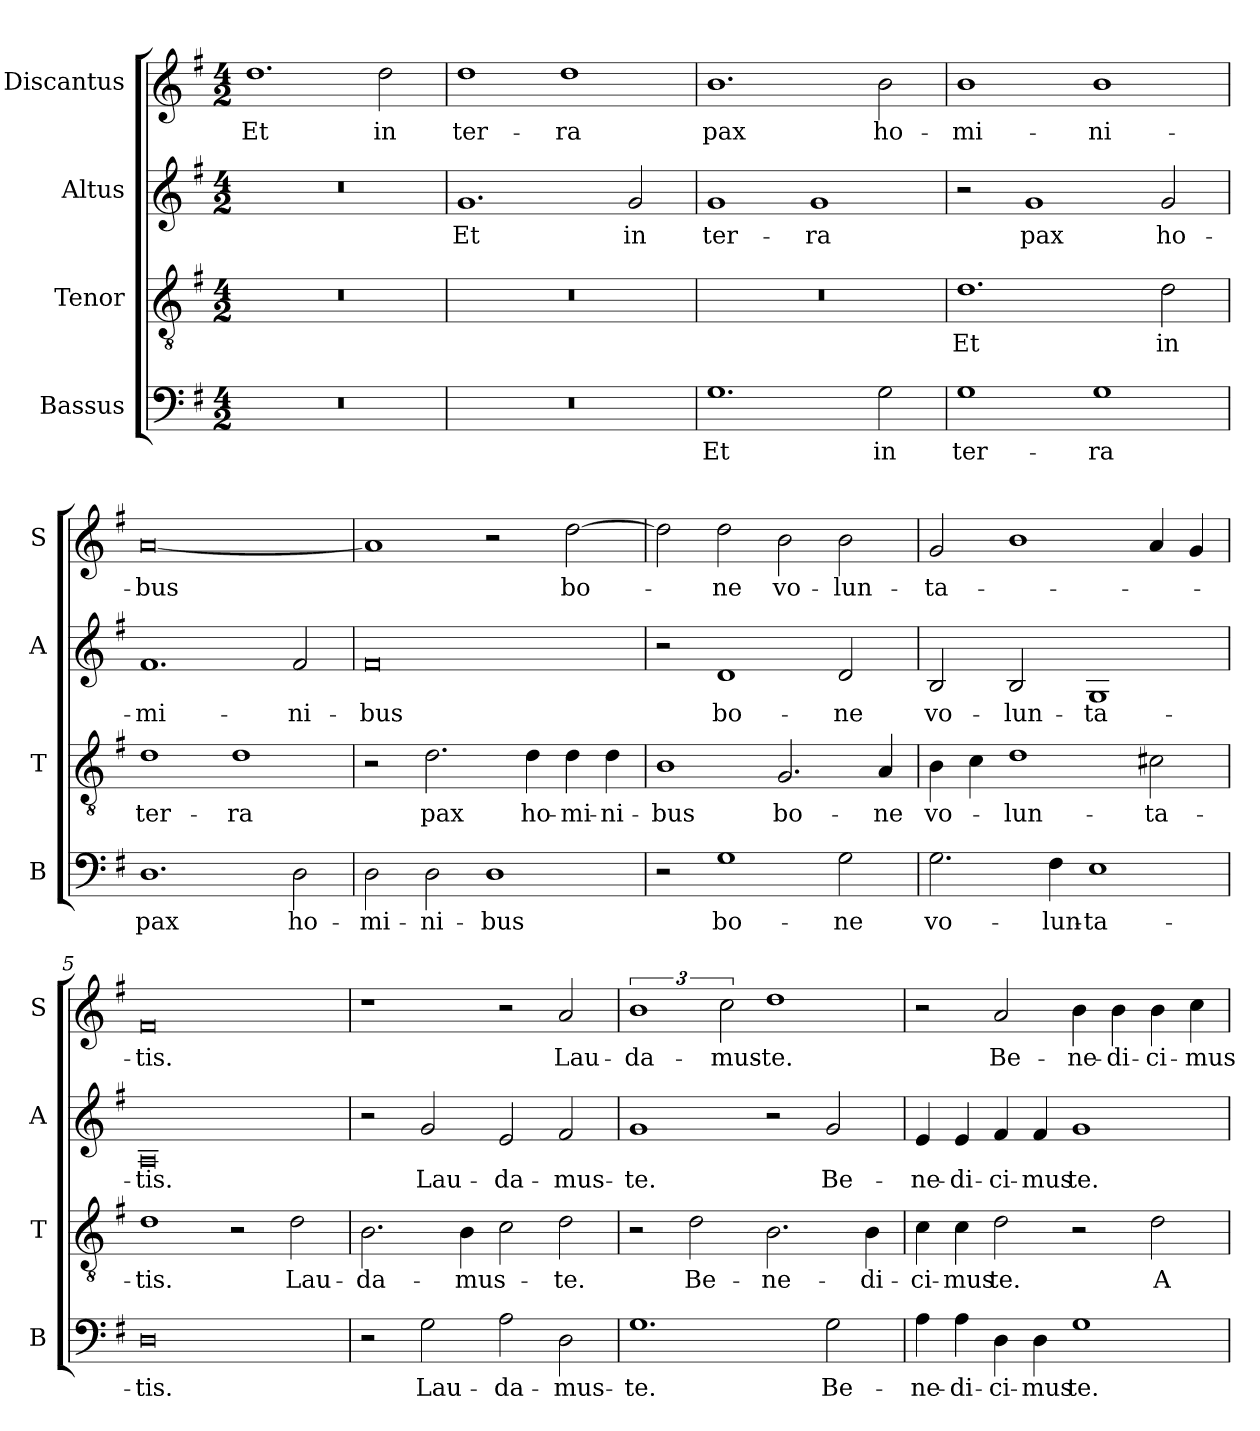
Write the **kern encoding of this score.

**kern	**text	**kern	**text	**kern	**text	**kern	**text
*part4	*part4	*part3	*part3	*part2	*part2	*part1	*part1
*staff4	*staff4	*staff3	*staff3	*staff2	*staff2	*staff1	*staff1
*I"Bassus	*	*I"Tenor	*	*I"Altus	*	*I"Discantus	*
*I'B	*	*I'T	*	*I'A	*	*I'S	*
*clefF4	*	*clefGv2	*	*clefG2	*	*clefG2	*
*k[f#]	*	*k[f#]	*	*k[f#]	*	*k[f#]	*
*G:	*	*G:	*	*G:	*	*G:	*
*M4/2	*	*M4/2	*	*M4/2	*	*M4/2	*
=	=	=	=	=	=	=	=
!	!	!	!	!	!	!	!LO:LY:b
0r	.	0r	.	0r	.	1.dd	Et
!	!	!	!	!	!	!	!LO:LY:b
.	.	.	.	.	.	2dd\	in
=1X	=1X	=1X	=1X	=1X	=1X	=1X	=1X
!	!	!	!	!	!LO:LY:b	!	!LO:LY:b
0r	.	0r	.	1.g	Et	1dd	ter-
!	!	!	!	!	!	!	!LO:LY:b
.	.	.	.	.	.	1dd	-ra
!	!	!	!	!	!LO:LY:b	!	!
.	.	.	.	2g/	in	.	.
=2X	=2X	=2X	=2X	=2X	=2X	=2X	=2X
!	!LO:LY:b	!	!	!	!LO:LY:b	!	!LO:LY:b
1.G	Et	0r	.	1g	ter-	1.b	pax
!	!	!	!	!	!LO:LY:b	!	!
.	.	.	.	1g	-ra	.	.
!	!LO:LY:b	!	!	!	!	!	!LO:LY:b
2G\	in	.	.	.	.	2b\	ho-
=3X	=3X	=3X	=3X	=3X	=3X	=3X	=3X
!	!LO:LY:b	!	!LO:LY:b	!	!	!	!LO:LY:b
1G	ter-	1.d	Et	2r	.	1b	-mi-
!	!	!	!	!	!LO:LY:b	!	!
.	.	.	.	1g	pax	.	.
!	!LO:LY:b	!	!	!	!	!	!LO:LY:b
1G	-ra	.	.	.	.	1b	-ni-
!	!	!	!LO:LY:b	!	!LO:LY:b	!	!
.	.	2d\	in	2g/	ho-	.	.
=1	=1	=1	=1	=1	=1	=1	=1
!	!LO:LY:b	!	!LO:LY:b	!	!LO:LY:b	!	!LO:LY:b
1.D	pax	1d	ter-	1.f#	-mi-	[0a	-bus
!	!	!	!LO:LY:b	!	!	!	!
.	.	1d	-ra	.	.	.	.
!	!LO:LY:b	!	!	!	!LO:LY:b	!	!
2D\	ho-	.	.	2f#/	-ni-	.	.
=2	=2	=2	=2	=2	=2	=2	=2
!	!LO:LY:b	!	!	!	!LO:LY:b	!	!
2D\	-mi-	2r	.	0f#	-bus	1a]	.
!	!LO:LY:b	!	!LO:LY:b	!	!	!	!
2D\	-ni-	2.d\	pax	.	.	.	.
!	!LO:LY:b	!	!	!	!	!	!
1D	-bus	.	.	.	.	2r	.
!	!	!	!LO:LY:b	!	!	!	!
.	.	4d\	ho-	.	.	.	.
!	!	!	!LO:LY:b	!	!	!	!LO:LY:b
.	.	4d\	-mi-	.	.	[2dd\	bo-
!	!	!	!LO:LY:b	!	!	!	!
.	.	4d\	-ni-	.	.	.	.
!!LO:LB:g=z
=3	=3	=3	=3	=3	=3	=3	=3
!	!	!	!LO:LY:b	!	!	!	!
2r	.	1B	-bus	2r	.	2dd\]	.
!	!LO:LY:b	!	!	!	!LO:LY:b	!	!LO:LY:b
1G	bo-	.	.	1d	bo-	2dd\	-ne
!	!	!	!LO:LY:b	!	!	!	!LO:LY:b
.	.	2.G/	bo-	.	.	2b\	vo-
!	!LO:LY:b	!	!	!	!LO:LY:b	!	!LO:LY:b
2G\	-ne	.	.	2d/	-ne	2b\	-lun-
!	!	!	!LO:LY:b	!	!	!	!
.	.	4A/	-ne	.	.	.	.
=4	=4	=4	=4	=4	=4	=4	=4
!	!LO:LY:b	!	!LO:LY:b	!	!LO:LY:b	!	!LO:LY:b
2.G\	vo-	4B\	vo-	2B/	vo-	2g/	-ta-
.	.	4c\	.	.	.	.	.
!	!	!	!LO:LY:b	!	!LO:LY:b	!	!
.	.	1d	-lun-	2B/	-lun-	1b	.
!	!LO:LY:b	!	!	!	!	!	!
4F#\	-lun-	.	.	.	.	.	.
!	!LO:LY:b	!	!	!	!LO:LY:b	!	!
1E	-ta-	.	.	1G	-ta-	.	.
!	!	!	!LO:LY:b	!	!	!	!
.	.	2c#X\	-ta-	.	.	4a/	.
.	.	.	.	.	.	4g/	.
=5	=5	=5	=5	=5	=5	=5	=5
!	!LO:LY:b	!	!LO:LY:b	!	!LO:LY:b	!	!LO:LY:b
0D	-tis.	1d	-tis.	0A	-tis.	0f#	-tis.
.	.	2r	.	.	.	.	.
!	!	!	!LO:LY:b	!	!	!	!
.	.	2d\	Lau-	.	.	.	.
=6	=6	=6	=6	=6	=6	=6	=6
!	!	!	!LO:LY:b	!	!	!	!
2r	.	2.B\	-da-	2r	.	1r	.
!	!LO:LY:b	!	!	!	!LO:LY:b	!	!
2G\	Lau-	.	.	2g/	Lau-	.	.
!	!	!	!LO:LY:b	!	!	!	!
.	.	4B\	-mus-	.	.	.	.
!	!LO:LY:b	!	!	!	!LO:LY:b	!	!
2A\	-da-	2c\	.	2e/	-da-	2r	.
!	!LO:LY:b	!	!LO:LY:b	!	!LO:LY:b	!	!LO:LY:b
2D\	-mus-	2d\	-te.	2f#/	-mus-	2a/	Lau-
=7	=7	=7	=7	=7	=7	=7	=7
!	!LO:LY:b	!	!	!	!LO:LY:b	!	!LO:LY:b
1.G	-te.	2r	.	1g	-te.	3%2b	-da-
!	!	!	!LO:LY:b	!	!	!	!
.	.	2d\	Be-	.	.	.	.
!	!	!	!	!	!	!	!LO:LY:b
.	.	.	.	.	.	3cc\	-mus-
!	!	!	!LO:LY:b	!	!	!	!LO:LY:b
.	.	2.B\	-ne-	2r	.	1dd	-te.
!	!LO:LY:b	!	!	!	!LO:LY:b	!	!
2G\	Be-	.	.	2g/	Be-	.	.
!	!	!	!LO:LY:b	!	!	!	!
.	.	4B\	-di-	.	.	.	.
=8	=8	=8	=8	=8	=8	=8	=8
!	!LO:LY:b	!	!LO:LY:b	!	!LO:LY:b	!	!
4A\	-ne-	4c\	-ci-	4e/	-ne-	2r	.
!	!LO:LY:b	!	!LO:LY:b	!	!LO:LY:b	!	!
4A\	-di-	4c\	-mus	4e/	-di-	.	.
!	!LO:LY:b	!	!LO:LY:b	!	!LO:LY:b	!	!LO:LY:b
4D\	-ci-	2d\	te.	4f#/	-ci-	2a/	Be-
!	!LO:LY:b	!	!	!	!LO:LY:b	!	!
4D\	-mus	.	.	4f#/	-mus	.	.
!	!LO:LY:b	!	!	!	!LO:LY:b	!	!LO:LY:b
1G	te.	2r	.	1g	te.	4b\	-ne-
!	!	!	!	!	!	!	!LO:LY:b
.	.	.	.	.	.	4b\	-di-
!	!	!	!LO:LY:b	!	!	!	!LO:LY:b
.	.	2d\	A-	.	.	4b\	-ci-
!	!	!	!	!	!	!	!LO:LY:b
.	.	.	.	.	.	4cc\	-mus
=	=	=	=	=	=	=	=
*-	*-	*-	*-	*-	*-	*-	*-
